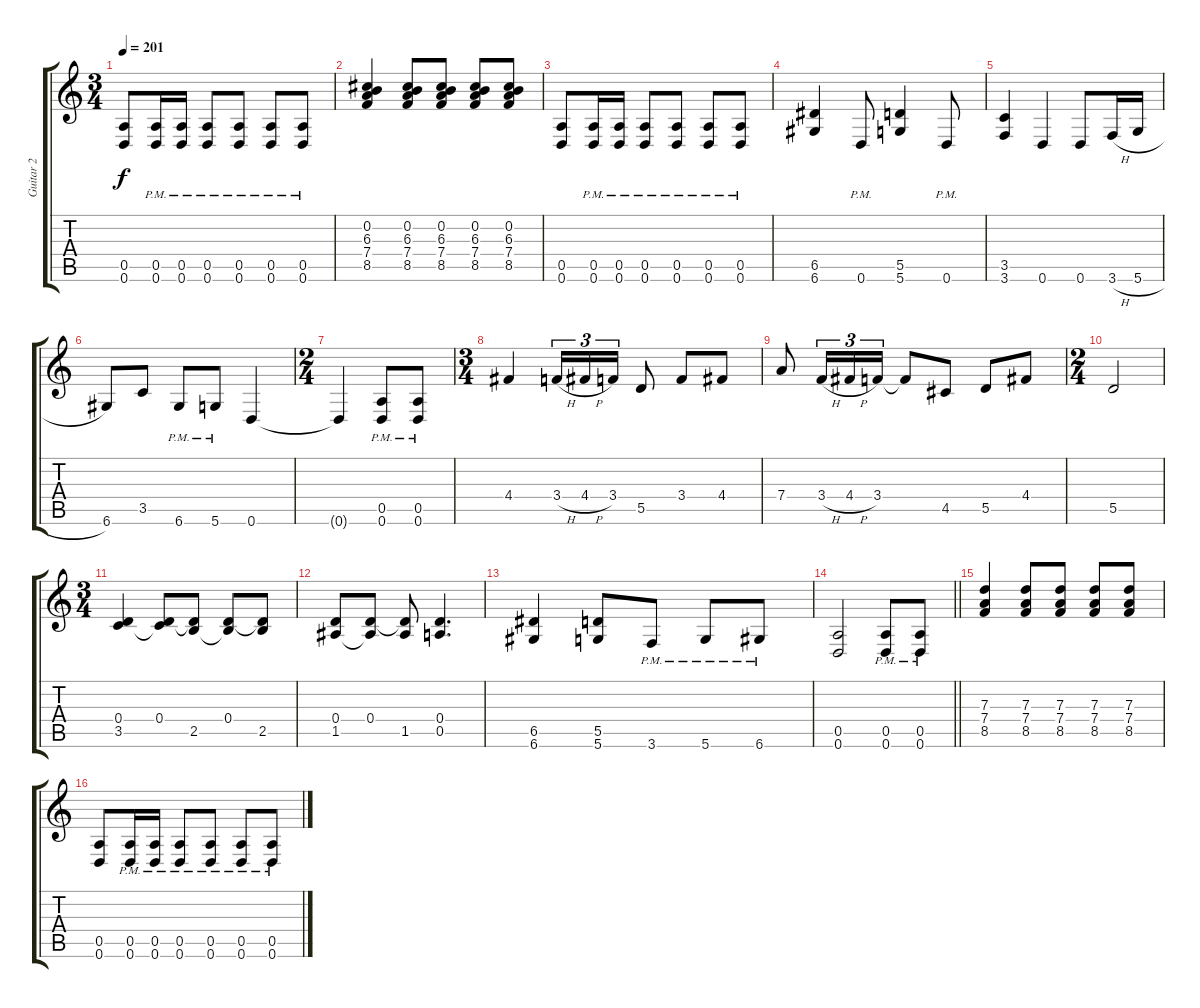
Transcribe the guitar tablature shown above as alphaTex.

\track ("Guitar 2" "Guitar 2") {mute instrument distortionguitar}
\staff {score tabs}
\tuning (E4 B3 G3 D3 A2 D2) {hide}
\ts (3 4)
\tempo 201
\clef g2
\ks c
(0.5 0.6).8{dy f} (0.5{pm} 0.6{pm}).16 (0.5{pm} 0.6{pm}).16 (0.5{pm} 0.6{pm}).8 (0.5{pm} 0.6{pm}).8 (0.5{pm} 0.6{pm}).8 (0.5{pm} 0.6{pm}).8 |
(0.2 6.3 7.4 8.5).4 (0.2 6.3 7.4 8.5).8 (0.2 6.3 7.4 8.5).8 (0.2 6.3 7.4 8.5).8 (0.2 6.3 7.4 8.5).8 |
(0.5 0.6).8 (0.5{pm} 0.6{pm}).16 (0.5{pm} 0.6{pm}).16 (0.5{pm} 0.6{pm}).8 (0.5{pm} 0.6{pm}).8 (0.5{pm} 0.6{pm}).8 (0.5{pm} 0.6{pm}).8 |
(6.5 6.6).4 0.6{pm}.8 (5.5 5.6).4 0.6{pm}.8 |
(3.5 3.6).4 0.6.4 0.6.8 3.6{h}.16 5.6{h}.16 |
6.6.8 3.5.8 6.6{pm}.8 5.6{pm}.8 0.6.4 |
\ts (2 4)
0.6{t}.4 (0.5{pm} 0.6{pm}).8 (0.5{pm} 0.6{pm}).8 |
\ts (3 4)
4.4.4 3.4{h}.16{tu (3 2)} 4.4{h}.16{tu (3 2)} 3.4.16{tu (3 2)} 5.5.8 3.4.8 4.4.8 |
7.4.8 3.4{h}.16{tu (3 2)} 4.4{h}.16{tu (3 2)} 3.4.16{tu (3 2)} 3.4{t}.8 4.5.8 5.5.8 4.4.8 |
\ts (2 4)
5.5.2 |
\ts (3 4)
(0.4 3.5).4 (0.4 3.5{t}).8 (0.4{t} 2.5).8 (0.4 2.5{t}).8 (0.4{t} 2.5).8 |
(0.4 1.5).8 (0.4 1.5{t}).8 (0.4{t} 1.5).8 (0.4 0.5).4{d} |
(6.5 6.6).4 (5.5 5.6).8 3.6{pm}.8 5.6{pm}.8 6.6{pm}.8 |
\barLineRight lightlight
(0.5 0.6).2 (0.5{pm} 0.6{pm}).8 (0.5{pm} 0.6{pm}).8 |
(7.3 7.4 8.5).4 (7.3 7.4 8.5).8 (7.3 7.4 8.5).8 (7.3 7.4 8.5).8 (7.3 7.4 8.5).8 |
(0.5 0.6).8 (0.5{pm} 0.6{pm}).16 (0.5{pm} 0.6{pm}).16 (0.5{pm} 0.6{pm}).8 (0.5{pm} 0.6{pm}).8 (0.5{pm} 0.6{pm}).8 (0.5{pm} 0.6{pm}).8
